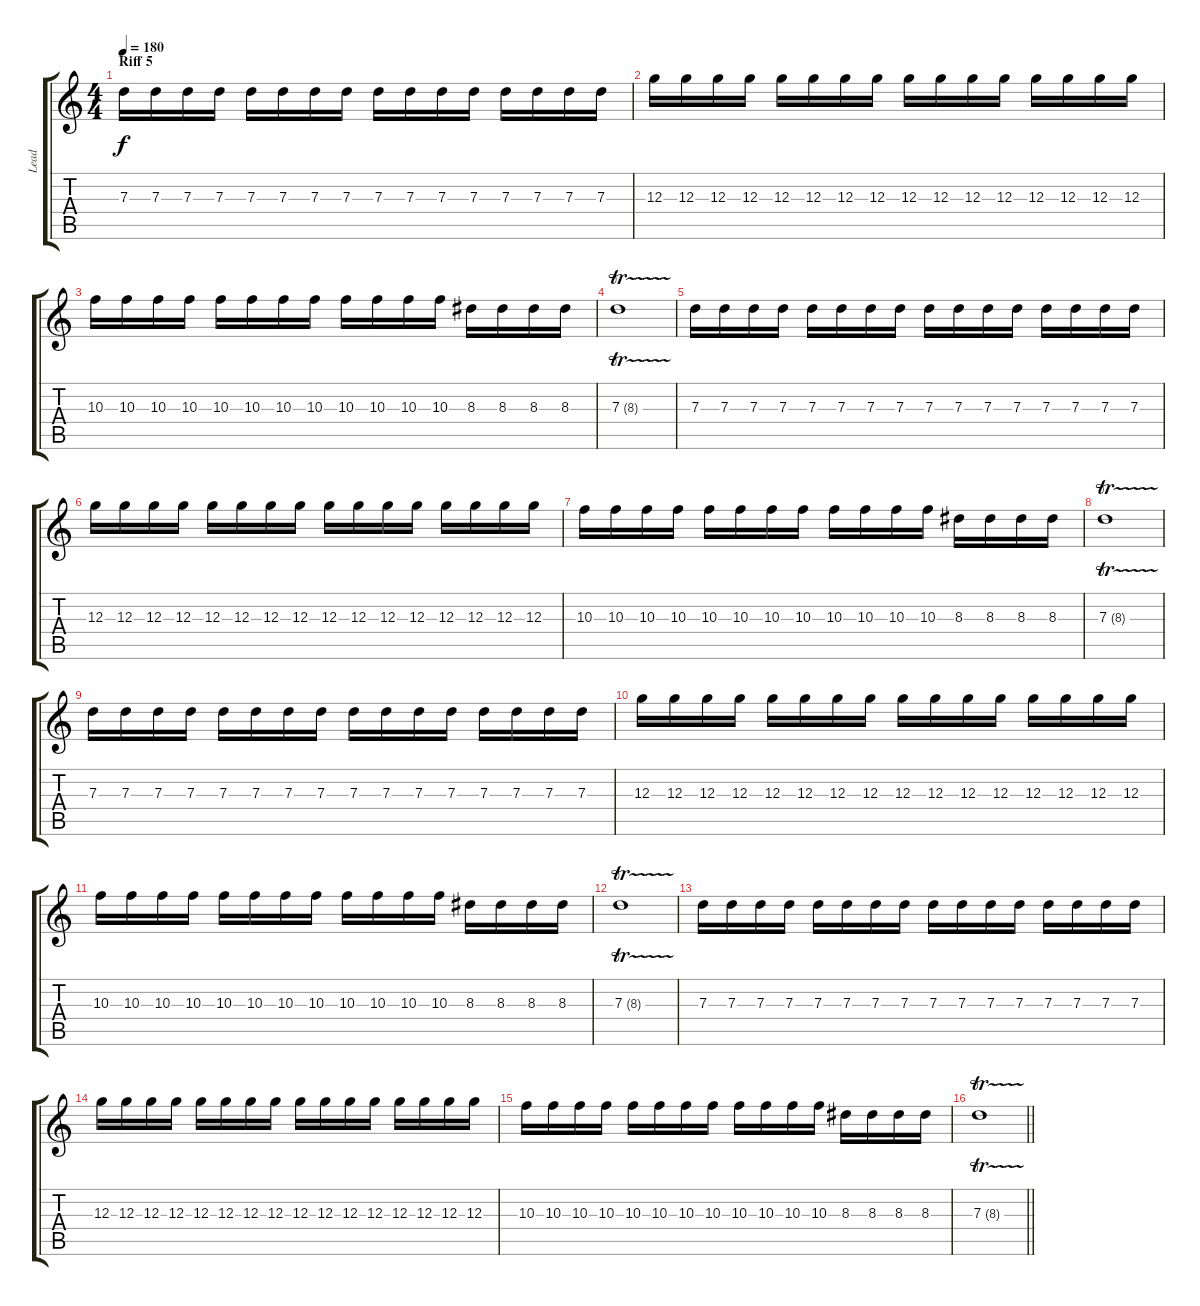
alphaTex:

\track ("Lead" "Lead") {instrument distortionguitar}
\staff {score tabs}
\tuning (E4 B3 G3 D3 A2 E2) {hide}
\ts (4 4)
\section ("" "Riff 5")
\tempo 180
\clef g2
\ks c
7.3.16{dy f} 7.3.16 7.3.16 7.3.16 7.3.16 7.3.16 7.3.16 7.3.16 7.3.16 7.3.16 7.3.16 7.3.16 7.3.16 7.3.16 7.3.16 7.3.16 |
12.3.16 12.3.16 12.3.16 12.3.16 12.3.16 12.3.16 12.3.16 12.3.16 12.3.16 12.3.16 12.3.16 12.3.16 12.3.16 12.3.16 12.3.16 12.3.16 |
10.3.16 10.3.16 10.3.16 10.3.16 10.3.16 10.3.16 10.3.16 10.3.16 10.3.16 10.3.16 10.3.16 10.3.16 8.3.16 8.3.16 8.3.16 8.3.16 |
7.3{tr (8 16)}.1 |
7.3.16 7.3.16 7.3.16 7.3.16 7.3.16 7.3.16 7.3.16 7.3.16 7.3.16 7.3.16 7.3.16 7.3.16 7.3.16 7.3.16 7.3.16 7.3.16 |
12.3.16 12.3.16 12.3.16 12.3.16 12.3.16 12.3.16 12.3.16 12.3.16 12.3.16 12.3.16 12.3.16 12.3.16 12.3.16 12.3.16 12.3.16 12.3.16 |
10.3.16 10.3.16 10.3.16 10.3.16 10.3.16 10.3.16 10.3.16 10.3.16 10.3.16 10.3.16 10.3.16 10.3.16 8.3.16 8.3.16 8.3.16 8.3.16 |
7.3{tr (8 16)}.1 |
7.3.16 7.3.16 7.3.16 7.3.16 7.3.16 7.3.16 7.3.16 7.3.16 7.3.16 7.3.16 7.3.16 7.3.16 7.3.16 7.3.16 7.3.16 7.3.16 |
12.3.16 12.3.16 12.3.16 12.3.16 12.3.16 12.3.16 12.3.16 12.3.16 12.3.16 12.3.16 12.3.16 12.3.16 12.3.16 12.3.16 12.3.16 12.3.16 |
10.3.16 10.3.16 10.3.16 10.3.16 10.3.16 10.3.16 10.3.16 10.3.16 10.3.16 10.3.16 10.3.16 10.3.16 8.3.16 8.3.16 8.3.16 8.3.16 |
7.3{tr (8 16)}.1 |
7.3.16 7.3.16 7.3.16 7.3.16 7.3.16 7.3.16 7.3.16 7.3.16 7.3.16 7.3.16 7.3.16 7.3.16 7.3.16 7.3.16 7.3.16 7.3.16 |
12.3.16 12.3.16 12.3.16 12.3.16 12.3.16 12.3.16 12.3.16 12.3.16 12.3.16 12.3.16 12.3.16 12.3.16 12.3.16 12.3.16 12.3.16 12.3.16 |
10.3.16 10.3.16 10.3.16 10.3.16 10.3.16 10.3.16 10.3.16 10.3.16 10.3.16 10.3.16 10.3.16 10.3.16 8.3.16 8.3.16 8.3.16 8.3.16 |
\barLineRight lightlight
7.3{tr (8 16)}.1
